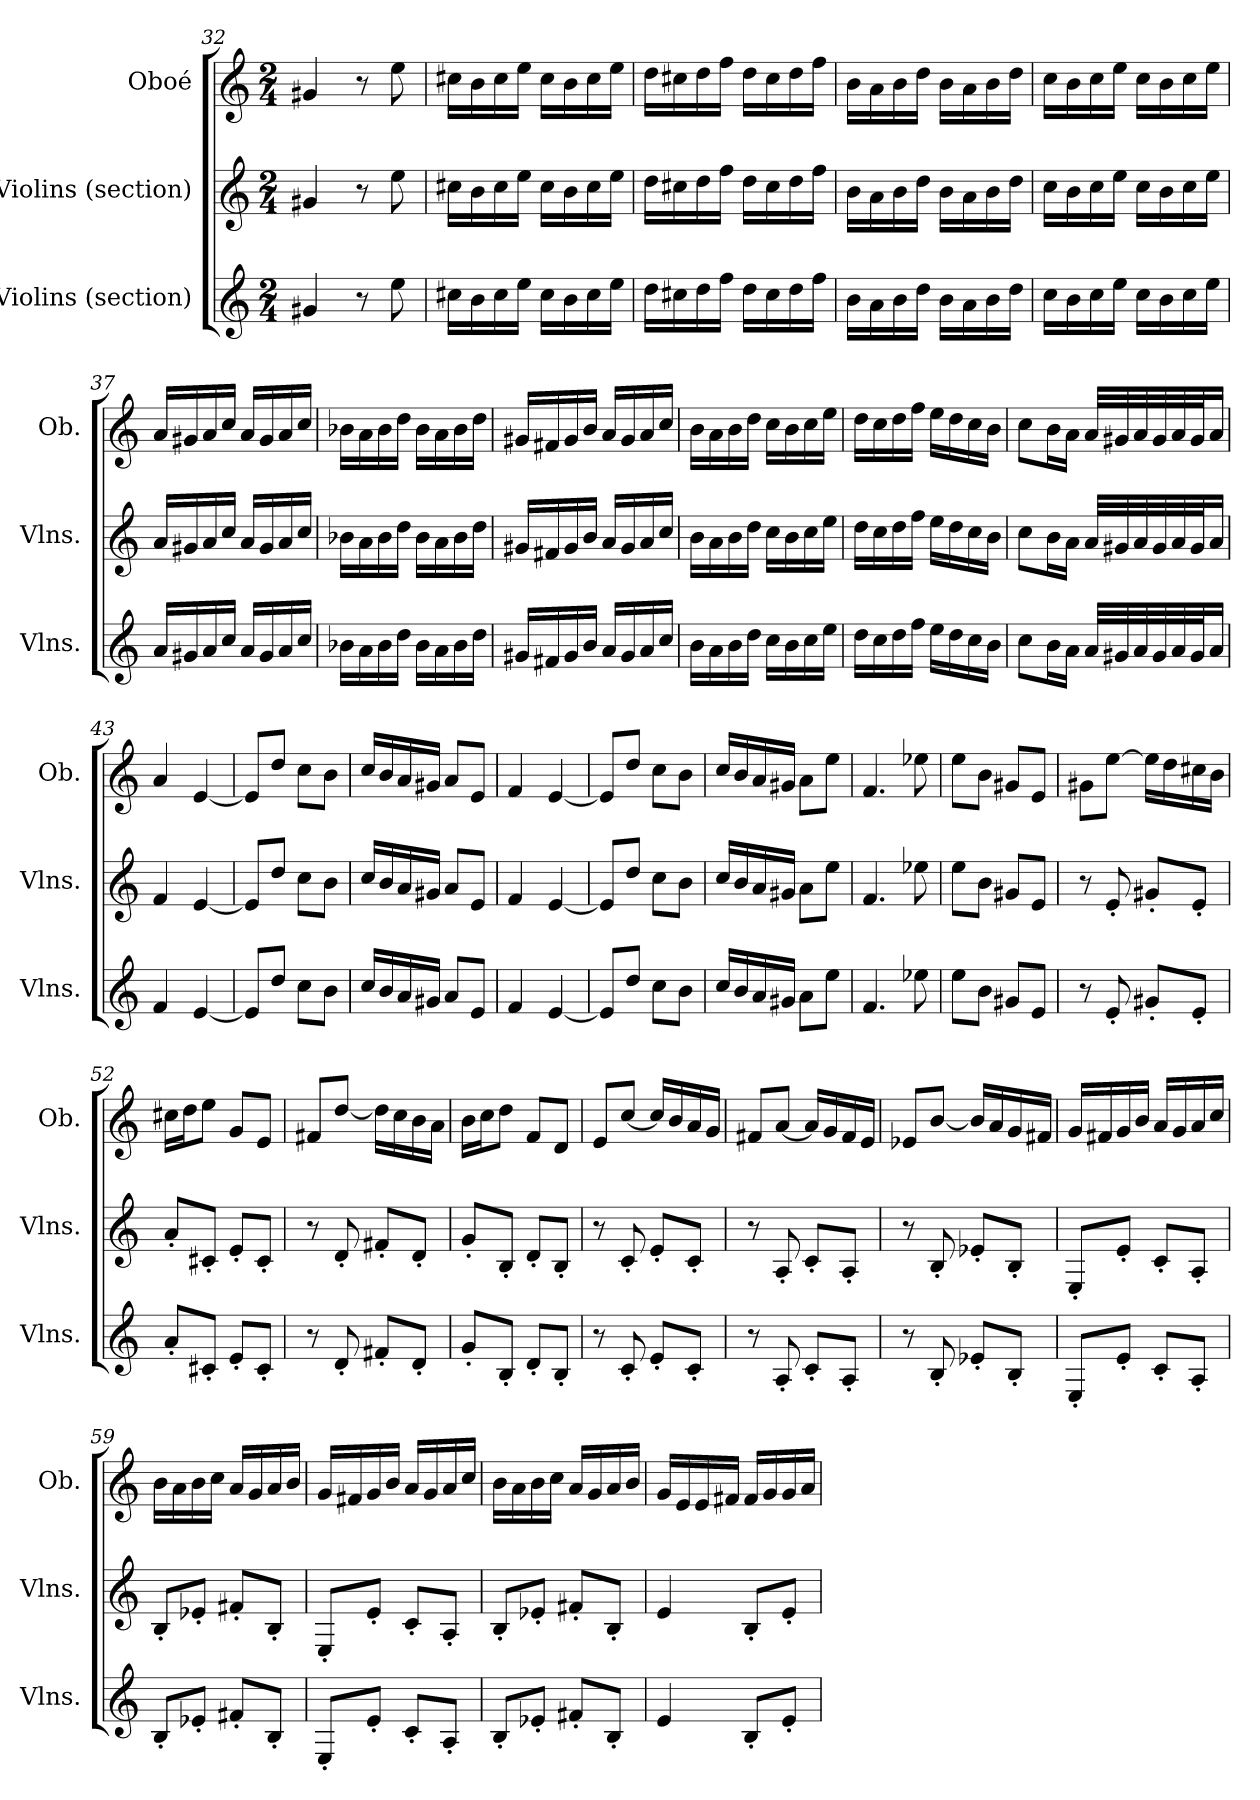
**kern	**kern	**kern
*part3	*part2	*part1
*staff3	*staff2	*staff1
*I"Violins (section)	*I"Violins (section)	*I"Oboé
*I'Vlns.	*I'Vlns.	*I'Ob.
*clefG2	*clefG2	*clefG2
*k[]	*k[]	*k[]
*M2/4	*M2/4	*M2/4
=32	=32	=32
4g#X/	4g#X/	4g#X/
8r	8r	8r
8ee\	8ee\	8ee\
=33	=33	=33
16cc#X\LL	16cc#X\LL	16cc#X\LL
16b\	16b\	16b\
16cc#\	16cc#\	16cc#\
16ee\JJ	16ee\JJ	16ee\JJ
16cc#\LL	16cc#\LL	16cc#\LL
16b\	16b\	16b\
16cc#\	16cc#\	16cc#\
16ee\JJ	16ee\JJ	16ee\JJ
=34	=34	=34
16dd\LL	16dd\LL	16dd\LL
16cc#X\	16cc#X\	16cc#X\
16dd\	16dd\	16dd\
16ff\JJ	16ff\JJ	16ff\JJ
16dd\LL	16dd\LL	16dd\LL
16cc#\	16cc#\	16cc#\
16dd\	16dd\	16dd\
16ff\JJ	16ff\JJ	16ff\JJ
!!LO:PB:g=z
=35	=35	=35
16b\LL	16b\LL	16b\LL
16a\	16a\	16a\
16b\	16b\	16b\
16dd\JJ	16dd\JJ	16dd\JJ
16b\LL	16b\LL	16b\LL
16a\	16a\	16a\
16b\	16b\	16b\
16dd\JJ	16dd\JJ	16dd\JJ
=36	=36	=36
16cc\LL	16cc\LL	16cc\LL
16b\	16b\	16b\
16cc\	16cc\	16cc\
16ee\JJ	16ee\JJ	16ee\JJ
16cc\LL	16cc\LL	16cc\LL
16b\	16b\	16b\
16cc\	16cc\	16cc\
16ee\JJ	16ee\JJ	16ee\JJ
=37	=37	=37
16a/LL	16a/LL	16a/LL
16g#X/	16g#X/	16g#X/
16a/	16a/	16a/
16cc/JJ	16cc/JJ	16cc/JJ
16a/LL	16a/LL	16a/LL
16g#/	16g#/	16g#/
16a/	16a/	16a/
16cc/JJ	16cc/JJ	16cc/JJ
=38	=38	=38
16b-X\LL	16b-X\LL	16b-X\LL
16a\	16a\	16a\
16b-\	16b-\	16b-\
16dd\JJ	16dd\JJ	16dd\JJ
16b-\LL	16b-\LL	16b-\LL
16a\	16a\	16a\
16b-\	16b-\	16b-\
16dd\JJ	16dd\JJ	16dd\JJ
=39	=39	=39
16g#X/LL	16g#X/LL	16g#X/LL
16f#X/	16f#X/	16f#X/
16g#/	16g#/	16g#/
16b/JJ	16b/JJ	16b/JJ
16a/LL	16a/LL	16a/LL
16g#/	16g#/	16g#/
16a/	16a/	16a/
16cc/JJ	16cc/JJ	16cc/JJ
!!LO:LB:g=z
=40	=40	=40
16b\LL	16b\LL	16b\LL
16a\	16a\	16a\
16b\	16b\	16b\
16dd\JJ	16dd\JJ	16dd\JJ
16cc\LL	16cc\LL	16cc\LL
16b\	16b\	16b\
16cc\	16cc\	16cc\
16ee\JJ	16ee\JJ	16ee\JJ
=41	=41	=41
16dd\LL	16dd\LL	16dd\LL
16cc\	16cc\	16cc\
16dd\	16dd\	16dd\
16ff\JJ	16ff\JJ	16ff\JJ
16ee\LL	16ee\LL	16ee\LL
16dd\	16dd\	16dd\
16cc\	16cc\	16cc\
16b\JJ	16b\JJ	16b\JJ
=42	=42	=42
8cc\L	8cc\L	8cc\L
16b\L	16b\L	16b\L
16a\JJ	16a\JJ	16a\JJ
32a/LLL	32a/LLL	32a/LLL
32g#X/	32g#X/	32g#X/
32a/	32a/	32a/
32g#/	32g#/	32g#/
32a/	32a/	32a/
32g#/J	32g#/J	32g#/J
16a/JJ	16a/JJ	16a/JJ
=43	=43	=43
4f/	4f/	4a/
[4e/	[4e/	[4e/
=44	=44	=44
8e/L]	8e/L]	8e/L]
8dd/J	8dd/J	8dd/J
8cc\L	8cc\L	8cc\L
8b\J	8b\J	8b\J
!!LO:LB:g=z
=45	=45	=45
16cc/LL	16cc/LL	16cc/LL
16b/	16b/	16b/
16a/	16a/	16a/
16g#X/JJ	16g#X/JJ	16g#X/JJ
8a/L	8a/L	8a/L
8e/J	8e/J	8e/J
=46	=46	=46
4f/	4f/	4f/
[4e/	[4e/	[4e/
=47	=47	=47
8e/L]	8e/L]	8e/L]
8dd/J	8dd/J	8dd/J
8cc\L	8cc\L	8cc\L
8b\J	8b\J	8b\J
=48	=48	=48
16cc/LL	16cc/LL	16cc/LL
16b/	16b/	16b/
16a/	16a/	16a/
16g#X/JJ	16g#X/JJ	16g#X/JJ
8a\L	8a\L	8a\L
8ee\J	8ee\J	8ee\J
=49	=49	=49
4.f/	4.f/	4.f/
8ee-X\	8ee-X\	8ee-X\
=50	=50	=50
8ee\L	8ee\L	8ee\L
8b\J	8b\J	8b\J
8g#X/L	8g#X/L	8g#X/L
8e/J	8e/J	8e/J
!!LO:LB:g=z
=51	=51	=51
8r	8r	8g#X\L
8e'/	8e'/	[8ee\J
8g#X'/L	8g#X'/L	16ee\LL]
.	.	16dd\
8e'/J	8e'/J	16cc#X\
.	.	16b\JJ
=52	=52	=52
8a'/L	8a'/L	16cc#X\LL
.	.	16dd\J
8c#X'/J	8c#X'/J	8ee\J
8e'/L	8e'/L	8g/L
8c#'/J	8c#'/J	8e/J
=53	=53	=53
8r	8r	8f#X/L
8d'/	8d'/	[8dd/J
8f#X'/L	8f#X'/L	16dd\LL]
.	.	16cc\
8d'/J	8d'/J	16b\
.	.	16a\JJ
=54	=54	=54
8g'/L	8g'/L	16b\LL
.	.	16cc\J
8B'/J	8B'/J	8dd\J
8d'/L	8d'/L	8f/L
8B'/J	8B'/J	8d/J
=55	=55	=55
8r	8r	8e/L
8c'/	8c'/	[8cc/J
8e'/L	8e'/L	16cc/LL]
.	.	16b/
8c'/J	8c'/J	16a/
.	.	16g/JJ
!!LO:LB:g=z
=56	=56	=56
8r	8r	8f#X/L
8A'/	8A'/	[8a/J
8c'/L	8c'/L	16a/LL]
.	.	16g/
8A'/J	8A'/J	16f#/
.	.	16e/JJ
=57	=57	=57
8r	8r	8e-X/L
8B'/	8B'/	[8b/J
8e-X'/L	8e-X'/L	16b/LL]
.	.	16a/
8B'/J	8B'/J	16g/
.	.	16f#X/JJ
=58	=58	=58
8E'/L	8E'/L	16g/LL
.	.	16f#X/
8e'/J	8e'/J	16g/
.	.	16b/JJ
8c'/L	8c'/L	16a/LL
.	.	16g/
8A'/J	8A'/J	16a/
.	.	16cc/JJ
=59	=59	=59
8B'/L	8B'/L	16b\LL
.	.	16a\
8e-X'/J	8e-X'/J	16b\
.	.	16cc\JJ
8f#X'/L	8f#X'/L	16a/LL
.	.	16g/
8B'/J	8B'/J	16a/
.	.	16b/JJ
=60	=60	=60
8E'/L	8E'/L	16g/LL
.	.	16f#X/
8e'/J	8e'/J	16g/
.	.	16b/JJ
8c'/L	8c'/L	16a/LL
.	.	16g/
8A'/J	8A'/J	16a/
.	.	16cc/JJ
!!LO:PB:g=z
=61	=61	=61
8B'/L	8B'/L	16b\LL
.	.	16a\
8e-X'/J	8e-X'/J	16b\
.	.	16cc\JJ
8f#X'/L	8f#X'/L	16a/LL
.	.	16g/
8B'/J	8B'/J	16a/
.	.	16b/JJ
=62	=62	=62
4e/	4e/	16g/LL
.	.	16e/
.	.	16e/
.	.	16f#X/JJ
8B'/L	8B'/L	16f#/LL
.	.	16g/
8e'/J	8e'/J	16g/
.	.	16a/JJ
=	=	=
*-	*-	*-
